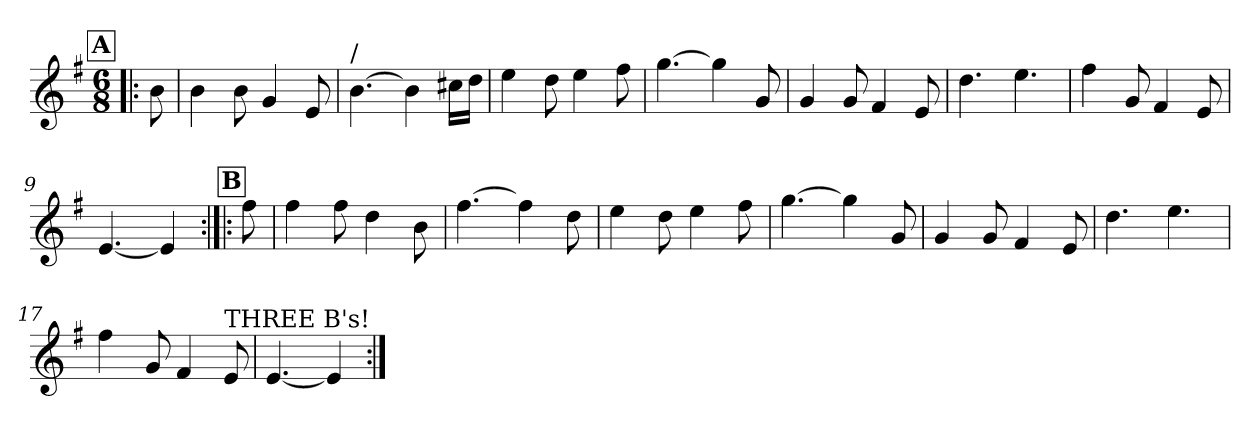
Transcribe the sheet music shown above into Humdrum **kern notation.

**kern
*part1
*staff1
*clefG2
*k[f#]
*e:
*M6/8
*MM180
!!LO:REH:place=s1:a:B:fs=14:t=A
=1!|:
8b\
=2
4b\
8b\
4g/
8e/
=3
!LO:TX:a:t=/
[4.b\
4b\]
16cc#X\LL
16dd\JJ
=4
4ee\
8dd\
4ee\
8ff#\
=5
[4.gg\
4gg\]
8g/
=6
4g/
8g/
4f#/
8e/
=7
4.dd\
4.ee\
=8
4ff#\
8g/
4f#/
8e/
=9
[4.e/
4e/]
!!LO:REH:place=s1:a:B:fs=14:t=B
=10:|!|:
8ff#\
!!LO:LB:g=z
=11
4ff#\
8ff#\
4dd\
8b\
=12
[4.ff#\
4ff#\]
8dd\
=13
4ee\
8dd\
4ee\
8ff#\
=14
[4.gg\
4gg\]
8g/
=15
4g/
8g/
4f#/
8e/
=16
4.dd\
4.ee\
=17
4ff#\
8g/
4f#/
!LO:TX:a:t=THREE B's!
8e/
=18
[4.e/
4e/]
=:|!
*-
